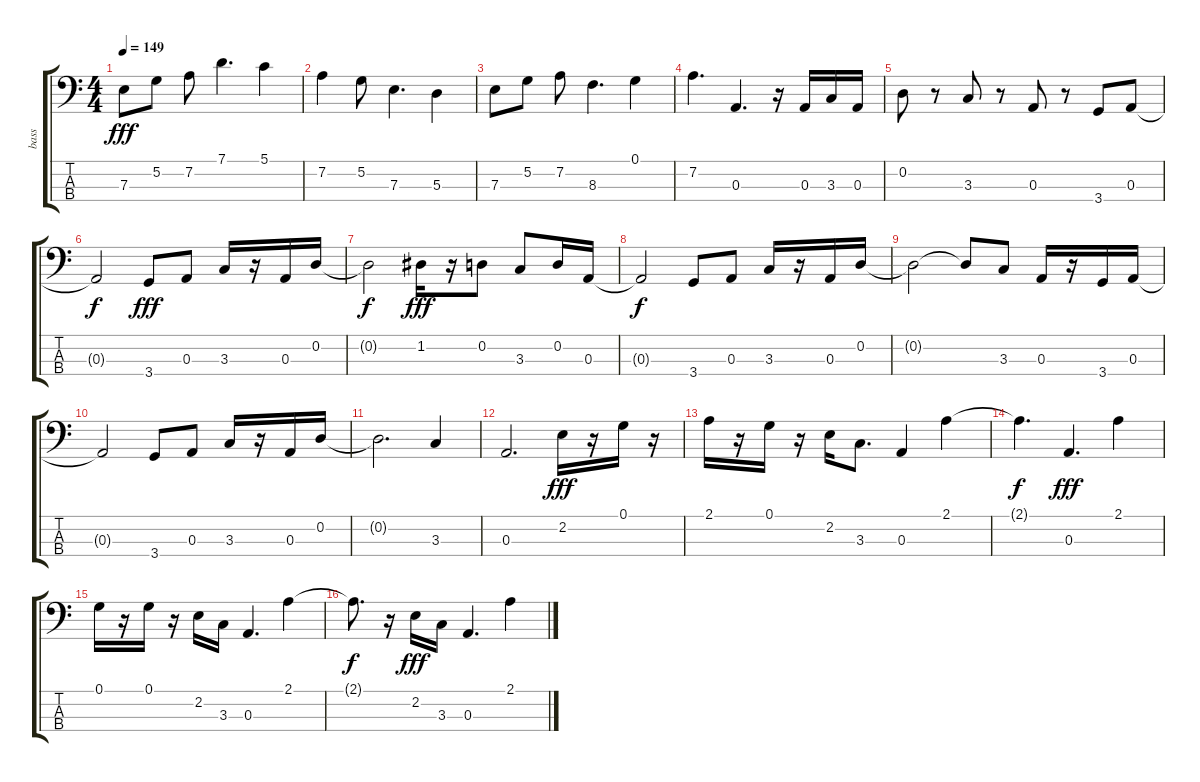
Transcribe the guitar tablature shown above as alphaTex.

\track ("bass" "bass") {instrument fretlessbass}
\staff {score tabs}
\tuning (G2 D2 A1 E1) {hide}
\ts (4 4)
\tempo 149
\clef f4
\ks c
7.3.8{dy fff} 5.2.8 7.2.8 7.1.4{d} 5.1.4 |
7.2.4 5.2.8 7.3.4{d} 5.3.4 |
7.3.8 5.2.8 7.2.8 8.3.4{d} 0.1.4 |
7.2.4{d} 0.3.4{d} r.16 0.3.16 3.3.16 0.3.16 |
0.2.8 r.8 3.3.8 r.8 0.3.8 r.8 3.4.8 0.3.8 |
0.3{t}.2{dy f} 3.4.8{dy fff} 0.3.8 3.3.16 r.16 0.3.16 0.2.16 |
0.2{t}.2{dy f} 1.2.16{dy fff} r.16 0.2.8 3.3.8 0.2.16 0.3.16 |
0.3{t}.2{dy f} 3.4.8 0.3.8 3.3.16 r.16 0.3.16 0.2.16 |
0.2{t}.2 0.2{t}.8 3.3.8 0.3.16 r.16 3.4.16 0.3.16 |
0.3{t}.2 3.4.8 0.3.8 3.3.16 r.16 0.3.16 0.2.16 |
0.2{t}.2{d} 3.3.4 |
0.3.2{d} 2.2.16{dy fff} r.16 0.1.16 r.16 |
2.1.16 r.16 0.1.16 r.16 2.2.16 3.3.8{d} 0.3.4 2.1.4 |
2.1{t}.4{d dy f} 0.3.4{d dy fff} 2.1.4 |
0.1.16 r.16 0.1.16 r.16 2.2.16 3.3.16 0.3.4{d} 2.1.4 |
2.1{t}.8{d dy f} r.16 2.2.16{dy fff} 3.3.16 0.3.4{d} 2.1.4
